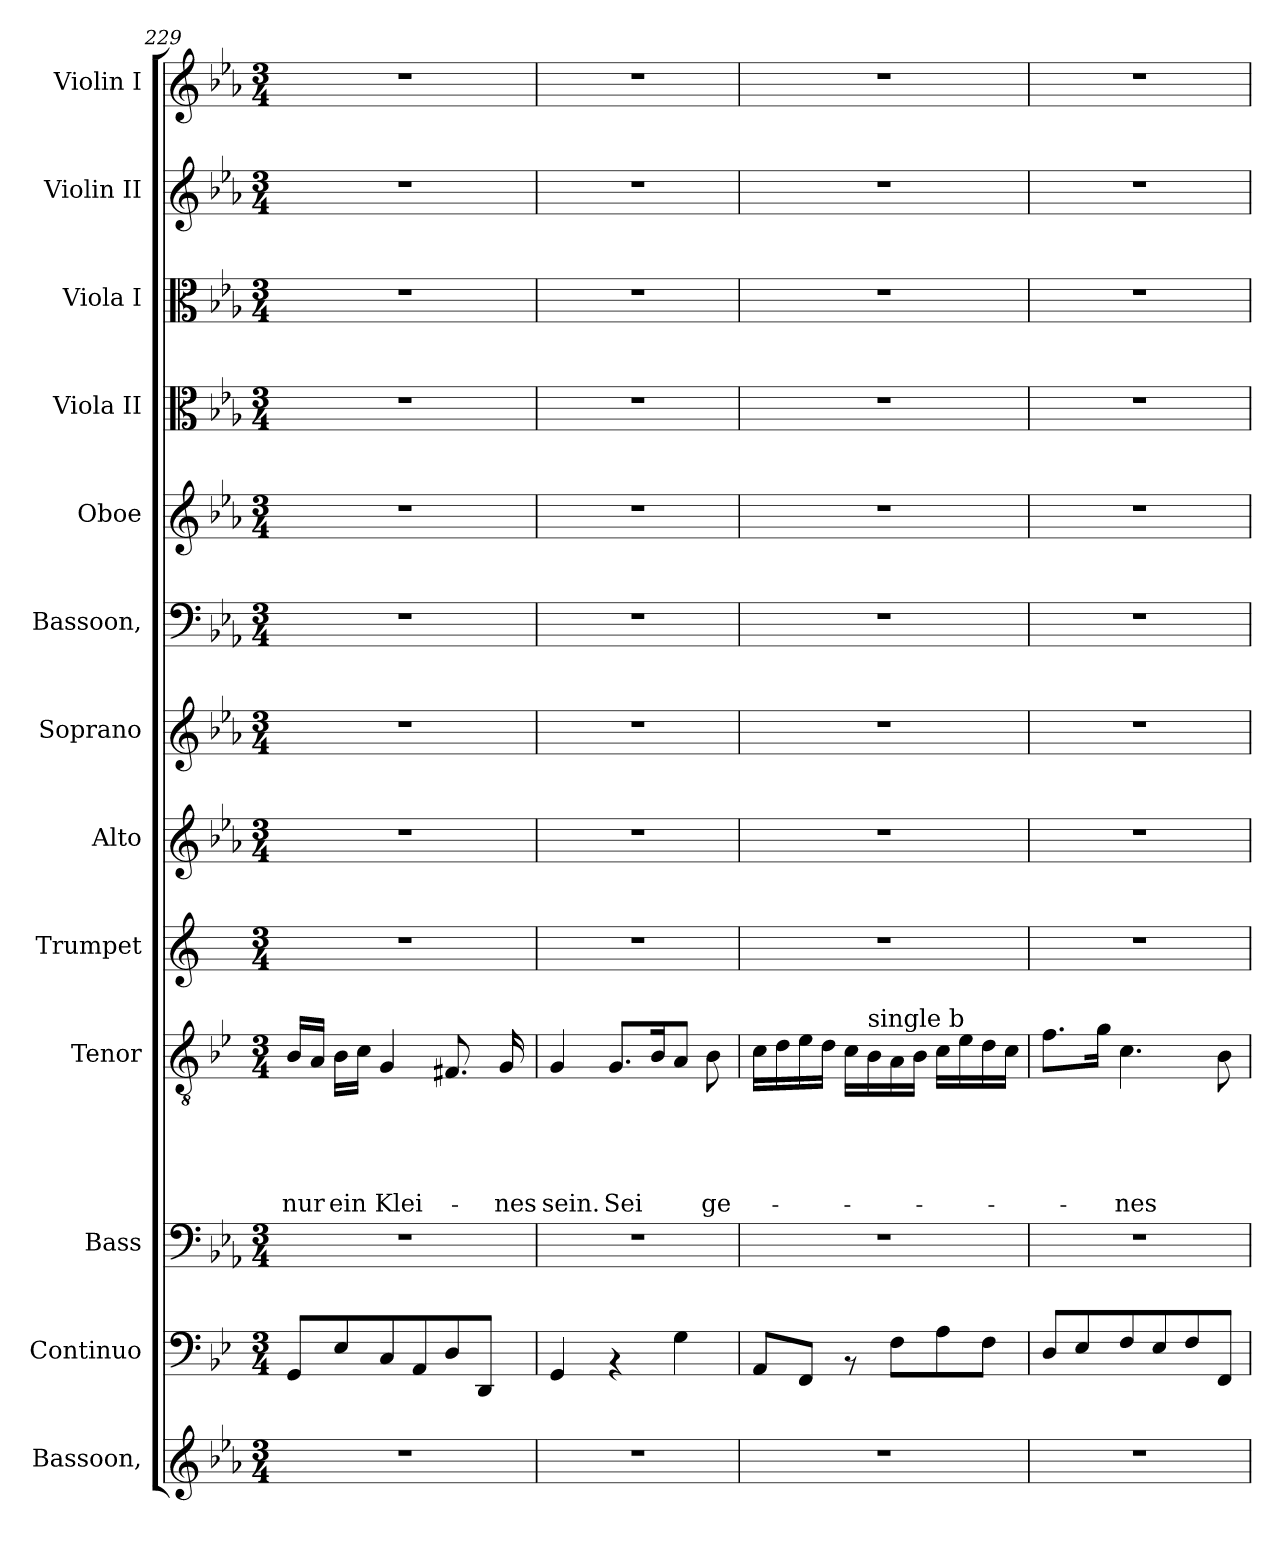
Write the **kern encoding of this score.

**kern	**kern	**kern	**kern	**text	**text	**text	**text	**text	**kern	**kern	**kern	**kern	**kern	**kern	**kern	**kern	**kern
*part13	*part12	*part11	*part10	*part10	*part10	*part10	*part10	*part10	*part9	*part8	*part7	*part6	*part5	*part4	*part3	*part2	*part1
*staff13	*staff12	*staff11	*staff10	*staff10	*staff10	*staff10	*staff10	*staff10	*staff9	*staff8	*staff7	*staff6	*staff5	*staff4	*staff3	*staff2	*staff1
*I"Bassoon,	*I"Continuo	*I"Bass	*I"Tenor	*	*	*	*	*	*I"Trumpet	*I"Alto	*I"Soprano	*I"Bassoon,	*I"Oboe	*I"Viola II	*I"Viola I	*I"Violin II	*I"Violin I
*I'Bsn	*I'Continuo	*	*I'Tenor	*	*	*	*	*	*I'Tpt	*I'Alto	*I'Soprano	*I'Bassoon	*I'Oboe	*I'Viola II	*I'Viola I	*I'Violin II	*I'Violin I
*clefG2	*clefF4	*clefF4	*clefGv2	*	*	*	*	*	*clefG2	*clefG2	*clefG2	*clefF4	*clefG2	*clefC3	*clefC3	*clefG2	*clefG2
*	*	*	*	*	*	*	*	*	*ITrd1c2	*	*	*	*	*	*	*	*
*k[b-e-a-]	*k[b-e-]	*k[b-e-a-]	*k[b-e-]	*	*	*	*	*	*k[b-e-]	*k[b-e-a-]	*k[b-e-a-]	*k[b-e-a-]	*k[b-e-a-]	*k[b-e-a-]	*k[b-e-a-]	*k[b-e-a-]	*k[b-e-a-]
*E-:	*B-:	*E-:	*B-:	*	*	*	*	*	*B-:	*E-:	*E-:	*E-:	*E-:	*E-:	*E-:	*E-:	*E-:
*M3/4	*M3/4	*M3/4	*M3/4	*	*	*	*	*	*M3/4	*M3/4	*M3/4	*M3/4	*M3/4	*M3/4	*M3/4	*M3/4	*M3/4
=229	=229	=229	=229	=229	=229	=229	=229	=229	=229	=229	=229	=229	=229	=229	=229	=229	=229
!	!	!	!	!	!	!	!	!LO:LY:b	!	!	!	!	!	!	!	!	!
2.r	8GG/L	2.r	16B-/LL	.	.	.	.	nur	2.r	2.r	2.r	2.r	2.r	2.r	2.r	2.r	2.r
.	.	.	16A/JJ	.	.	.	.	.	.	.	.	.	.	.	.	.	.
!	!	!	!	!	!	!	!	!LO:LY:b	!	!	!	!	!	!	!	!	!
.	8E-/	.	16B-\LL	.	.	.	.	ein	.	.	.	.	.	.	.	.	.
.	.	.	16c\JJ	.	.	.	.	.	.	.	.	.	.	.	.	.	.
!	!	!	!	!	!	!	!	!LO:LY:b	!	!	!	!	!	!	!	!	!
.	8C/	.	4G/	.	.	.	.	Klei-	.	.	.	.	.	.	.	.	.
.	8AA/	.	.	.	.	.	.	.	.	.	.	.	.	.	.	.	.
.	8D/	.	8.F#X/	.	.	.	.	.	.	.	.	.	.	.	.	.	.
.	8DD/J	.	.	.	.	.	.	.	.	.	.	.	.	.	.	.	.
!	!	!	!	!	!	!	!	!LO:LY:b	!	!	!	!	!	!	!	!	!
.	.	.	16G/	.	.	.	.	-nes	.	.	.	.	.	.	.	.	.
=230	=230	=230	=230	=230	=230	=230	=230	=230	=230	=230	=230	=230	=230	=230	=230	=230	=230
!	!	!	!	!	!	!	!	!LO:LY:b	!	!	!	!	!	!	!	!	!
2.r	4GG/	2.r	4G/	.	.	.	.	sein.	2.r	2.r	2.r	2.r	2.r	2.r	2.r	2.r	2.r
!	!	!	!	!	!	!	!	!LO:LY:b	!	!	!	!	!	!	!	!	!
.	4rAA	.	8.G/L	.	.	.	.	Sei	.	.	.	.	.	.	.	.	.
.	.	.	16B-/k	.	.	.	.	.	.	.	.	.	.	.	.	.	.
.	4G\	.	8A/J	.	.	.	.	.	.	.	.	.	.	.	.	.	.
!	!	!	!	!	!	!	!	!LO:LY:b	!	!	!	!	!	!	!	!	!
.	.	.	8B-\	.	.	.	.	ge-	.	.	.	.	.	.	.	.	.
=231	=231	=231	=231	=231	=231	=231	=231	=231	=231	=231	=231	=231	=231	=231	=231	=231	=231
2.r	8AA/L	2.r	16c\LL	.	.	.	.	.	2.r	2.r	2.r	2.r	2.r	2.r	2.r	2.r	2.r
.	.	.	16d\	.	.	.	.	.	.	.	.	.	.	.	.	.	.
.	8FF/J	.	16e-\	.	.	.	.	.	.	.	.	.	.	.	.	.	.
.	.	.	16d\JJ	.	.	.	.	.	.	.	.	.	.	.	.	.	.
.	8rAA	.	16c\LL	.	.	.	.	.	.	.	.	.	.	.	.	.	.
!	!	!	!LO:TX:a:t=single b	!	!	!	!	!	!	!	!	!	!	!	!	!	!
.	.	.	16B-\	.	.	.	.	.	.	.	.	.	.	.	.	.	.
.	8F\L	.	16A\	.	.	.	.	.	.	.	.	.	.	.	.	.	.
.	.	.	16B-\JJ	.	.	.	.	.	.	.	.	.	.	.	.	.	.
.	8A\	.	16c\LL	.	.	.	.	.	.	.	.	.	.	.	.	.	.
.	.	.	16e-\	.	.	.	.	.	.	.	.	.	.	.	.	.	.
.	8F\J	.	16d\	.	.	.	.	.	.	.	.	.	.	.	.	.	.
.	.	.	16c\JJ	.	.	.	.	.	.	.	.	.	.	.	.	.	.
!!LO:LB:g=z
=232	=232	=232	=232	=232	=232	=232	=232	=232	=232	=232	=232	=232	=232	=232	=232	=232	=232
2.r	8D/L	2.r	8.f\L	.	.	.	.	.	2.r	2.r	2.r	2.r	2.r	2.r	2.r	2.r	2.r
.	8E-/	.	.	.	.	.	.	.	.	.	.	.	.	.	.	.	.
.	.	.	16g\Jk	.	.	.	.	.	.	.	.	.	.	.	.	.	.
!	!	!	!	!	!	!	!	!LO:LY:b	!	!	!	!	!	!	!	!	!
.	8F/	.	4.c\	.	.	.	.	-nes	.	.	.	.	.	.	.	.	.
.	8E-/	.	.	.	.	.	.	.	.	.	.	.	.	.	.	.	.
.	8F/	.	.	.	.	.	.	.	.	.	.	.	.	.	.	.	.
.	8FF/J	.	8B-\	.	.	.	.	.	.	.	.	.	.	.	.	.	.
=	=	=	=	=	=	=	=	=	=	=	=	=	=	=	=	=	=
*-	*-	*-	*-	*-	*-	*-	*-	*-	*-	*-	*-	*-	*-	*-	*-	*-	*-
